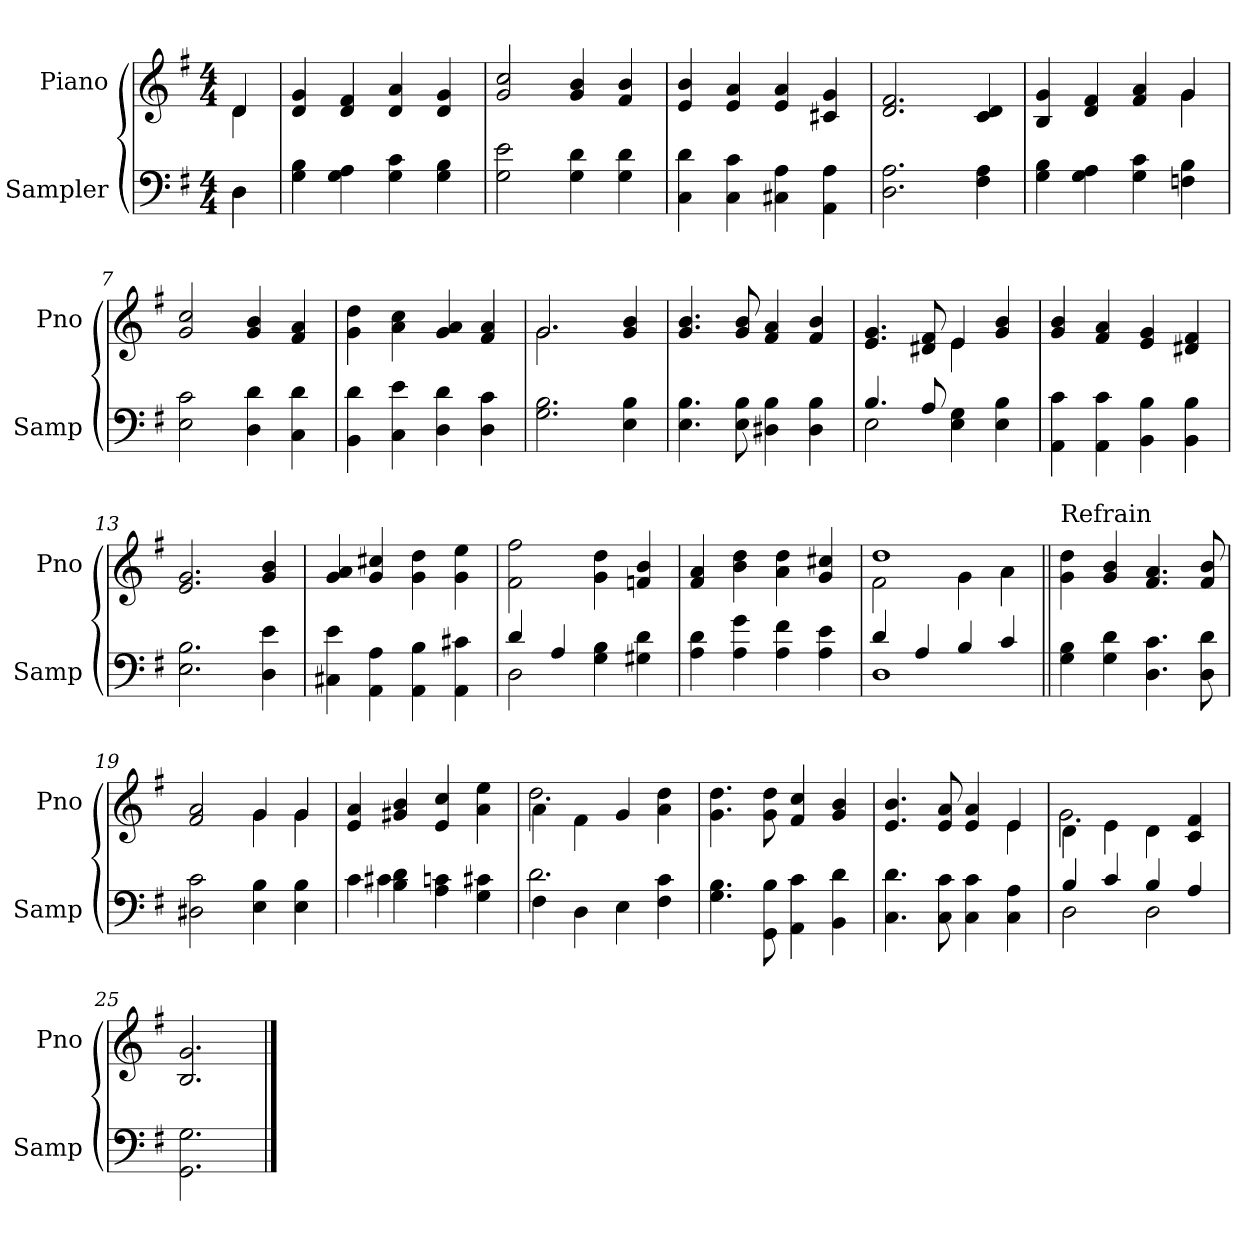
**kern	**kern
*part2	*part1
*staff2	*staff1
*I"Sampler	*I"Piano
*I'Samp	*I'Pno
*clefF4	*clefG2
*k[f#]	*k[f#]
*G:	*G:
*M4/4	*M4/4
=1	=1
*^	*^
4D\	4D	4d/	4d
*v	*v	*	*
*	*v	*v
=2	=2
4G 4B	4d 4g
4G 4A	4d 4f#
4G 4c	4d 4a
4G 4B	4d 4g
=3	=3
2G 2e	2g 2cc
4G 4d	4g 4b
4G 4d	4f# 4b
=4	=4
4C 4d	4e 4b
4C 4c	4e 4a
4C#X 4A	4e 4a
4AA 4A	4c#X 4g
=5	=5
2.D 2.A	2.d 2.f#
4F# 4A	4c 4d
=6	=6
*	*^
4G 4B	4B 4g	2.ryy
4G 4A	4d 4f#	.
4G 4c	4f# 4a	.
4Fn 4B	4g/	4g
*	*v	*v
=7	=7
2E 2c	2g 2cc
4D 4d	4g 4b
4C 4d	4f# 4a
=8	=8
4BB 4d	4g 4dd
4C 4e	4a 4cc
4D 4d	4g 4a
4D 4c	4f# 4a
=9	=9
*	*^
2.G 2.B	2.g/	2.g
4E 4B	4g 4b	4ryy
*	*v	*v
=10	=10
4.E 4.B	4.g 4.b
8E 8B	8g 8b
4D#X 4B	4f# 4a
4D# 4B	4f# 4b
=11	=11
*^	*^
4.B/	2E	4.e 4.g	2ryy
8A/	.	8d#X 8f#	.
4E 4G	2ryy	4e/	4e
4E 4B	.	4g 4b	4ryy
*v	*v	*	*
*	*v	*v
=12	=12
4AA 4c	4g 4b
4AA 4c	4f# 4a
4BB 4B	4e 4g
4BB 4B	4d#X 4f#
=13	=13
2.E 2.B	2.e 2.g
4D 4e	4g 4b
=14	=14
4C#X 4e	4g 4a
4AA 4A	4g 4cc#X
4AA 4B	4g 4dd
4AA 4c#X	4g 4ee
=15	=15
*^	*
4d/	2D	2f# 2ff#
4A/	.	.
4G 4B	2ryy	4g 4dd
4G#X 4d	.	4fn 4b
*v	*v	*
=16	=16
4A 4d	4f# 4a
4A 4g	4b 4dd
4A 4f#	4a 4dd
4A 4e	4g 4cc#X
=17	=17
*^	*^
4d/	1D	2f#\	1dd
4A/	.	.	.
4B/	.	4g\	.
4c/	.	4a\	.
*v	*v	*	*
*	*v	*v
=18||	=18||
!	!LO:TX:t=Refrain
4G 4B	4g 4dd
4G 4d	4g 4b
4.D 4.c	4.f# 4.a
8D 8d	8f# 8b
=19	=19
*	*^
2D#X 2c	2f# 2a	2ryy
4E 4B	4g/	4g
4E 4B	4g/	4g
*	*v	*v
=20	=20
*^	*
4c\	4c#	4e 4a
4B 4d	2.ryy	4g#X 4b
4A 4c	.	4e 4cc
4G 4c#X	.	4a 4ee
=21	=21	=21
*	*	*^
4F#\	2.d	4a\	2.dd
4D\	.	4f#\	.
4E\	.	4g	.
4F# 4c	4ryy	4a 4dd	4ryy
*v	*v	*	*
*	*v	*v
=22	=22
4.G 4.B	4.g 4.dd
8GG 8B	8g 8dd
4AA 4c	4f# 4cc
4BB 4d	4g 4b
=23	=23
*	*^
4.C 4.d	4.e 4.b	2.ryy
8C 8c	8e 8a	.
4C 4c	4e 4a	.
4C 4A	4e/	4e
=24	=24	=24
*^	*	*
4B/	2D	4d\	2.g
4c/	.	4e\	.
4B/	2D	4d\	.
4A/	.	4c 4f#	4ryy
*v	*v	*	*
*	*v	*v
=25	=25
2.GG\ 2.G\	2.B 2.g
==	==
*-	*-
